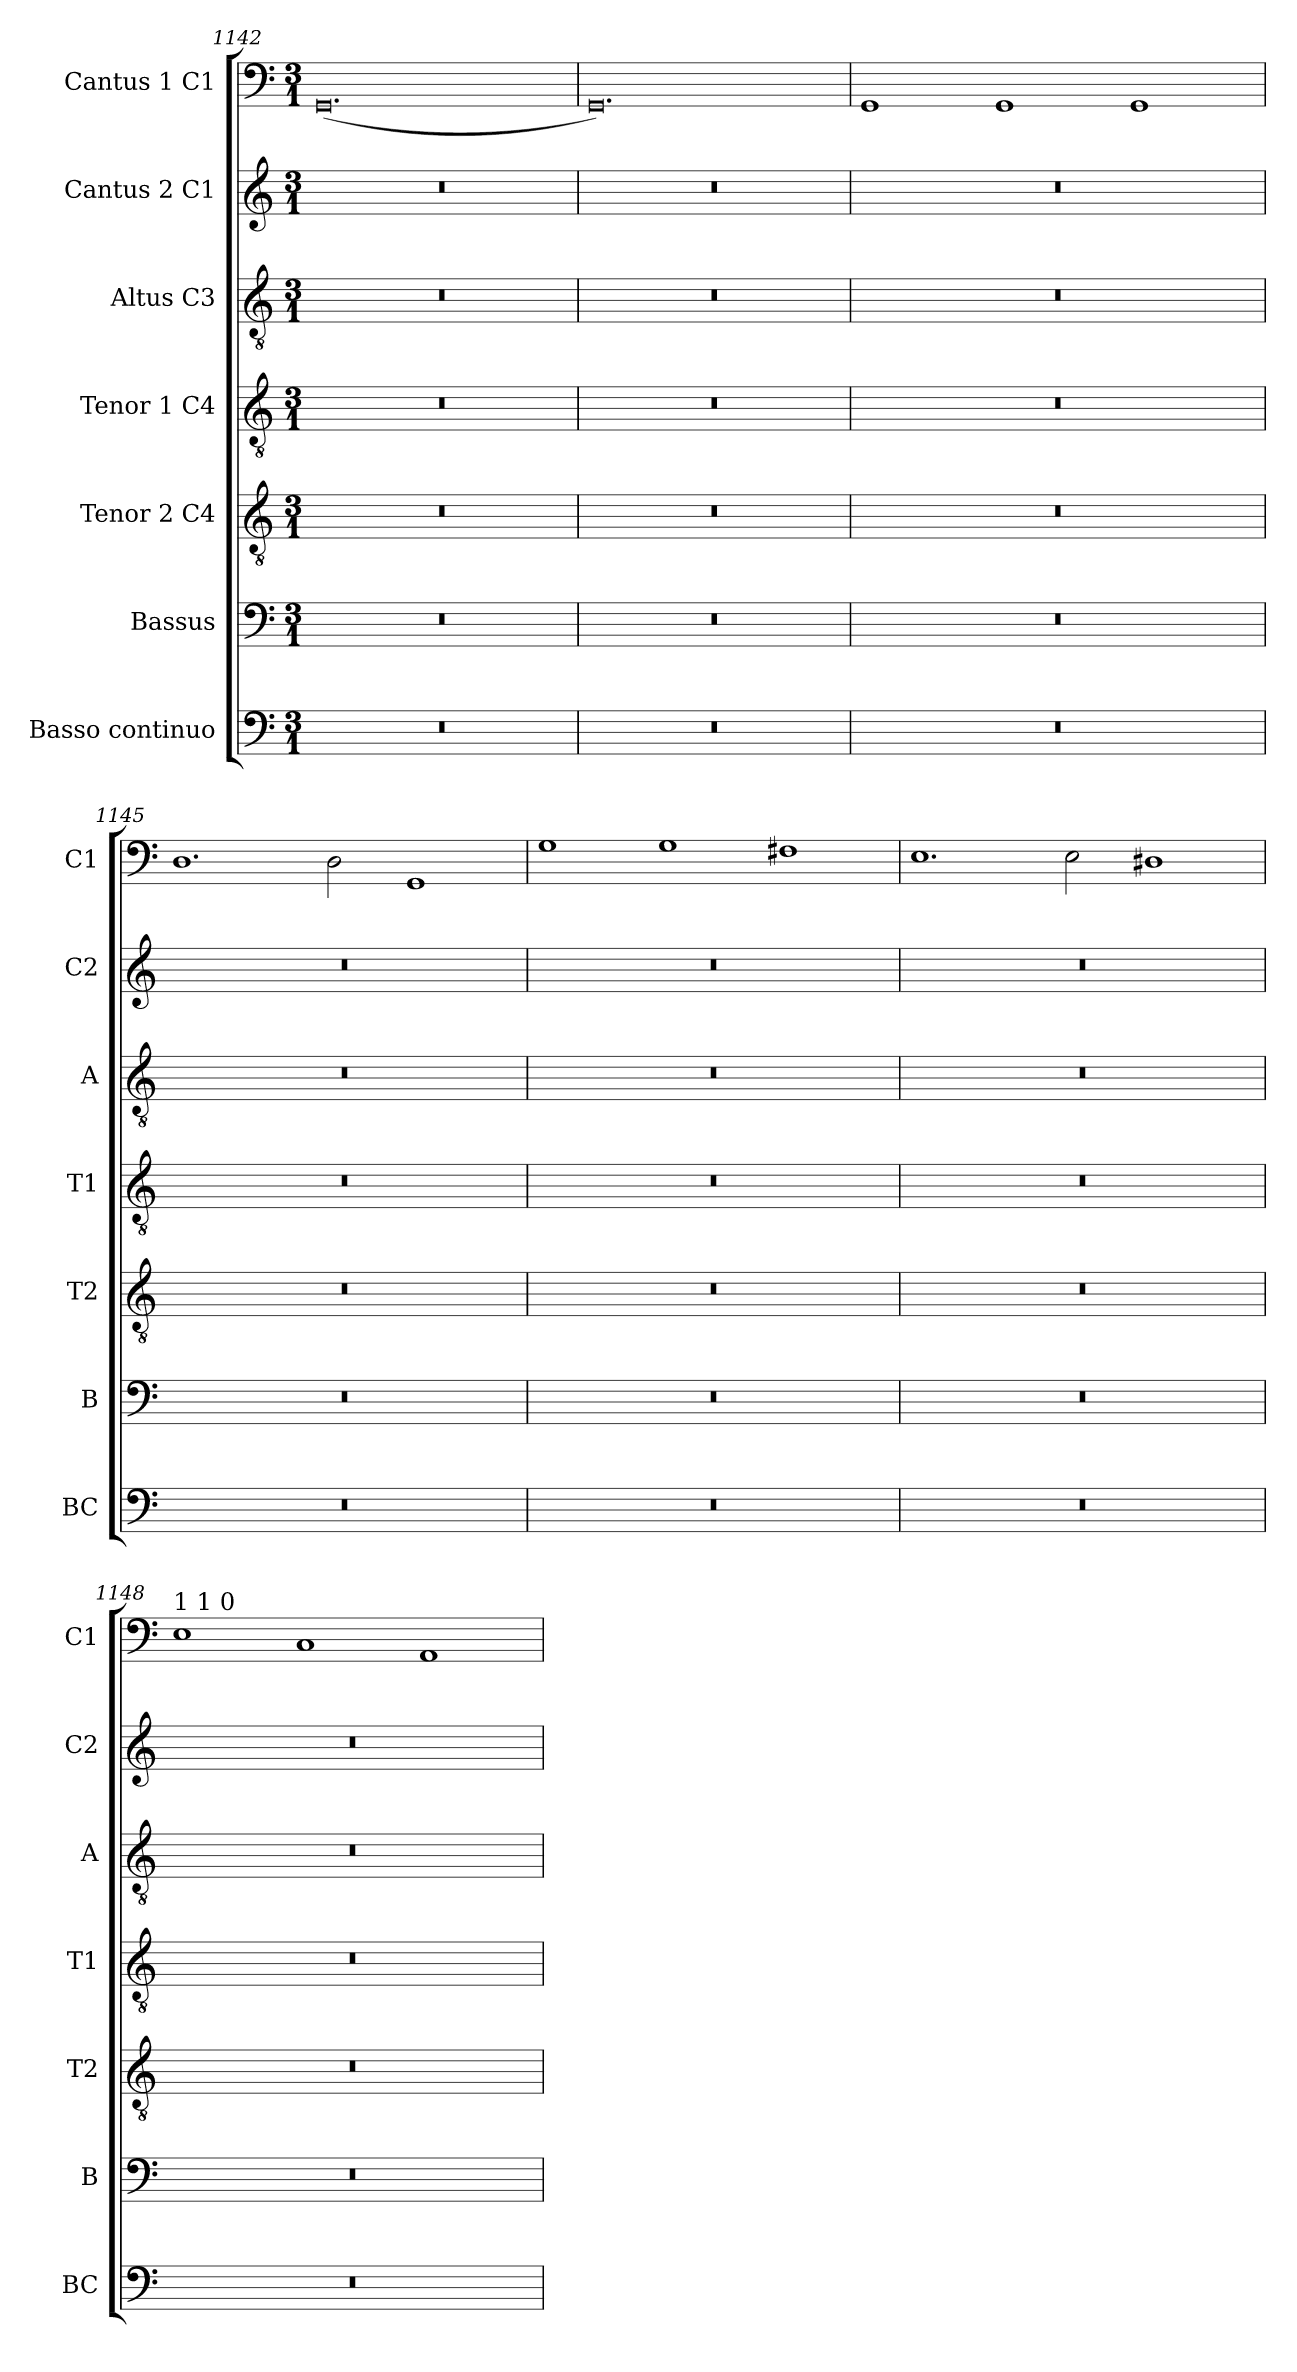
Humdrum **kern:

**kern	**kern	**kern	**kern	**kern	**kern	**kern
*part7	*part6	*part5	*part4	*part3	*part2	*part1
*staff7	*staff6	*staff5	*staff4	*staff3	*staff2	*staff1
*I"Basso continuo	*I"Bassus	*I"Tenor 2 C4	*I"Tenor 1 C4	*I"Altus C3	*I"Cantus 2 C1	*I"Cantus 1 C1
*I'BC	*I'B	*I'T2	*I'T1	*I'A	*I'C2	*I'C1
*clefF4	*clefF4	*clefGv2	*clefGv2	*clefGv2	*clefG2	*clefF4
*ITrd7c12	*	*	*	*	*	*
*k[]	*k[]	*k[]	*k[]	*k[]	*k[]	*k[]
*C:	*C:	*C:	*C:	*C:	*C:	*C:
*M3/1	*M3/1	*M3/1	*M3/1	*M3/1	*M3/1	*M3/1
=1142	=1142	=1142	=1142	=1142	=1142	=1142
0.r	0.r	0.r	0.r	0.r	0.r	(<0.GG
=1143	=1143	=1143	=1143	=1143	=1143	=1143
0.r	0.r	0.r	0.r	0.r	0.r	0.GG)
=1144	=1144	=1144	=1144	=1144	=1144	=1144
0.r	0.r	0.r	0.r	0.r	0.r	1GG
.	.	.	.	.	.	1GG
.	.	.	.	.	.	1GG
=1145	=1145	=1145	=1145	=1145	=1145	=1145
0.r	0.r	0.r	0.r	0.r	0.r	1.D
.	.	.	.	.	.	2D\
.	.	.	.	.	.	1GG
=1146	=1146	=1146	=1146	=1146	=1146	=1146
0.r	0.r	0.r	0.r	0.r	0.r	1G
.	.	.	.	.	.	1G
.	.	.	.	.	.	1F#X
=1147	=1147	=1147	=1147	=1147	=1147	=1147
0.r	0.r	0.r	0.r	0.r	0.r	1.E
.	.	.	.	.	.	2E\
.	.	.	.	.	.	1D#X
!!LO:LB:g=z
=1148	=1148	=1148	=1148	=1148	=1148	=1148
!	!	!	!	!	!	!LO:TX:a:t=1 1 0
0.r	0.r	0.r	0.r	0.r	0.r	1E
.	.	.	.	.	.	1C
.	.	.	.	.	.	1AA
=	=	=	=	=	=	=
*-	*-	*-	*-	*-	*-	*-
